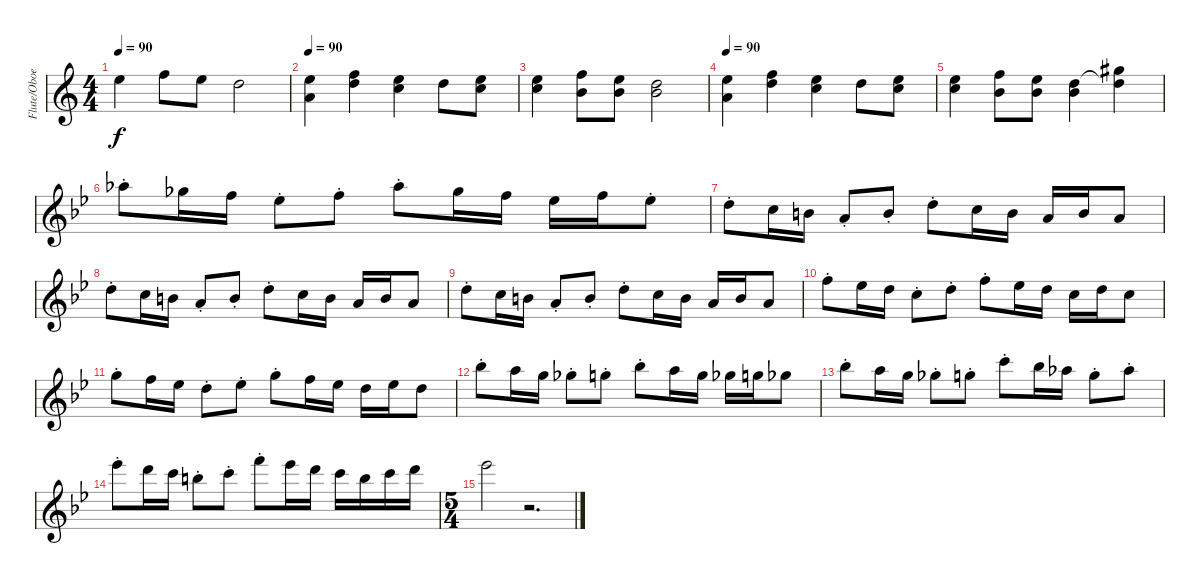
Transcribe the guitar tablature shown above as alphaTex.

\track ("Flute/Oboe" "Flute/Oboe") {instrument flute}
\staff {score}
\tuning (E5 B4 G4 D4 A3 E3) {hide}
\ts (4 4)
\tempo 90
\clef g2
\ks aminor
9.3.4{dy f} 10.3.8 9.3.8 7.3.2 |
\tempo 90
(9.3 7.4).4 (6.2 7.3).4 (5.2 5.3).4 7.3.8 (1.2 9.3).8 |
(1.2 9.3).4 (0.2 10.3).8 (0.2 9.3).8 (0.2 7.3).2 |
\tempo 90
(9.3 7.4).4 (6.2 7.3).4 (5.2 5.3).4 7.3.8 (1.2 9.3).8 |
(1.2 9.3).4 (0.2 10.3).8 (0.2 9.3).8 (0.2 7.3).4 (9.2 7.3{t}).4 |
\ks gminor
9.2{st}.8{instrument flute} 7.2.16 6.2.16 4.2{st}.8 6.2{st}.8 9.2{st}.8 7.2.16 6.2.16 4.2.16 6.2.16 4.2{st}.8 |
3.2{st}.8 1.2.16 0.2.16 2.3{st}.8 4.3{st}.8 3.2{st}.8 1.2.16 0.2.16 2.3.16 4.3.16 2.3.8 |
3.2{st}.8 1.2.16 0.2.16 2.3{st}.8 4.3{st}.8 3.2{st}.8 1.2.16 0.2.16 2.3.16 4.3.16 2.3.8 |
3.2{st}.8 1.2.16 0.2.16 2.3{st}.8 4.3{st}.8 3.2{st}.8 1.2.16 0.2.16 2.3.16 4.3.16 2.3.8 |
6.2{st}.8 4.2.16 3.2.16 1.2{st}.8 3.2{st}.8 6.2{st}.8 4.2.16 3.2.16 1.2.16 3.2.16 1.2.8 |
8.2{st}.8 6.2.16 4.2.16 7.3{st}.8 8.3{st}.8 8.2{st}.8 6.2.16 4.2.16 7.3.16 8.3.16 7.3.8 |
11.2{st}.8 10.2.16 8.2.16 7.2{st}.8 8.2{st}.8 11.2{st}.8 10.2.16 8.2.16 11.3.16 12.3.16 11.3.8 |
11.2{st}.8 10.2.16 8.2.16 7.2{st}.8 8.2{st}.8 13.2{st}.8 11.2.16 9.2.16 8.2{st}.8 9.2{st}.8 |
16.2{st}.8 15.2.16 13.2.16 12.2{st}.8 13.2{st}.8 18.2{st}.8 16.2.16 15.2.16 13.2.16 12.2.16 13.2.16 15.2.16 |
\ts (5 4)
16.2.2 r.2{d}
